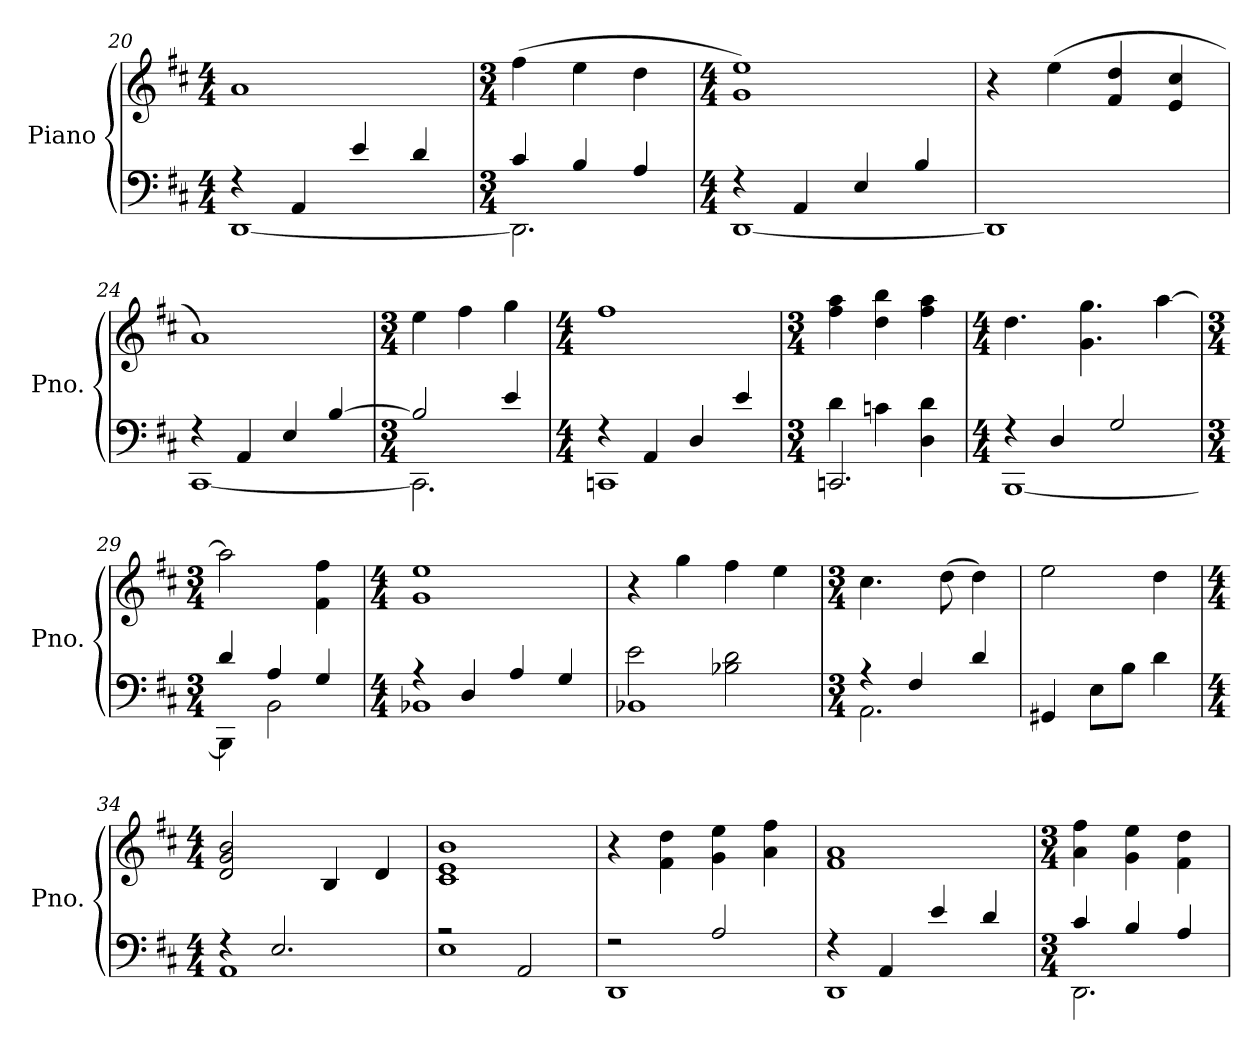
**kern	**kern
*part1	*part1
*staff2	*staff1
*I"Piano	*
*I'Pno.	*
*clefF4	*clefG2
*k[f#c#]	*k[f#c#]
*M4/4	*M4/4
=20	=20
*^	*
4r	[1DD	1a
4AA/	.	.
4e/	.	.
4d/	.	.
=21	=21	=21
*M3/4	*	*M3/4
4c#/	2.DD\]	(4ff#\
4B/	.	4ee\
4A/	.	4dd\
=22	=22	=22
*M4/4	*	*M4/4
4r	[1DD	1g 1ee)
4AA/	.	.
4E/	.	.
4B/	.	.
*v	*v	*
=23	=23
1DD]	4r
.	(4ee\
.	4f#/ 4dd/
.	4e/ 4cc#/
=24	=24
*^	*
4r	[1CC#	1a)
4AA/	.	.
4E/	.	.
[4B/	.	.
=25	=25	=25
*M3/4	*	*M3/4
2B/]	2.CC#\]	4ee\
.	.	4ff#\
4e/	.	4gg\
!!LO:LB:g=z
=26	=26	=26
*M4/4	*	*M4/4
4r	1CCn	1ff#
4AA/	.	.
4D/	.	.
4e/	.	.
=27	=27	=27
*M3/4	*	*M3/4
4d\	2.CCn/	4ff#\ 4aa\
4cn\	.	4dd\ 4bb\
4D\ 4d\	.	4ff#\ 4aa\
=28	=28	=28
*M4/4	*	*M4/4
4r	[1BBB	4.dd\
4D/	.	.
.	.	4.g\ 4.gg\
2G/	.	.
.	.	[4aa\
=29	=29	=29
*M3/4	*	*M3/4
4d/	4BBB\]	2aa\]
4A/	2BB\	.
4G/	.	4f#\ 4ff#\
=30	=30	=30
*M4/4	*	*M4/4
4r	1BB-X	1g 1ee
4D/	.	.
4A/	.	.
4G/	.	.
=31	=31	=31
2e\	1BB-X	4r
.	.	4gg\
2B-X\ 2d\	.	4ff#\
.	.	4ee\
!!LO:LB:g=z
=32	=32	=32
*M3/4	*	*M3/4
4r	2.AA\	4.cc#\
4F#/	.	.
.	.	(8dd\
4d/	.	4dd\)
*v	*v	*
=33	=33
4GG#X/	2ee\
8E\L	.
8B\J	.
4d\	4dd\
=34	=34
*M4/4	*M4/4
*^	*
4r	1AA	2d/ 2g/ 2b/
2.E/	.	.
.	.	4B/
.	.	4d/
=35	=35	=35
2r	1E	1c# 1e 1b
2AA/	.	.
=36	=36	=36
2r	1DD	4r
.	.	4f#\ 4dd\
2A/	.	4g\ 4ee\
.	.	4a\ 4ff#\
=37	=37	=37
4r	1DD	1f# 1a
4AA/	.	.
4e/	.	.
4d/	.	.
=38	=38	=38
*M3/4	*	*M3/4
4c#/	2.DD\	4a\ 4ff#\
4B/	.	4g\ 4ee\
4A/	.	4f#\ 4dd\
*v	*v	*
=	=
*-	*-
